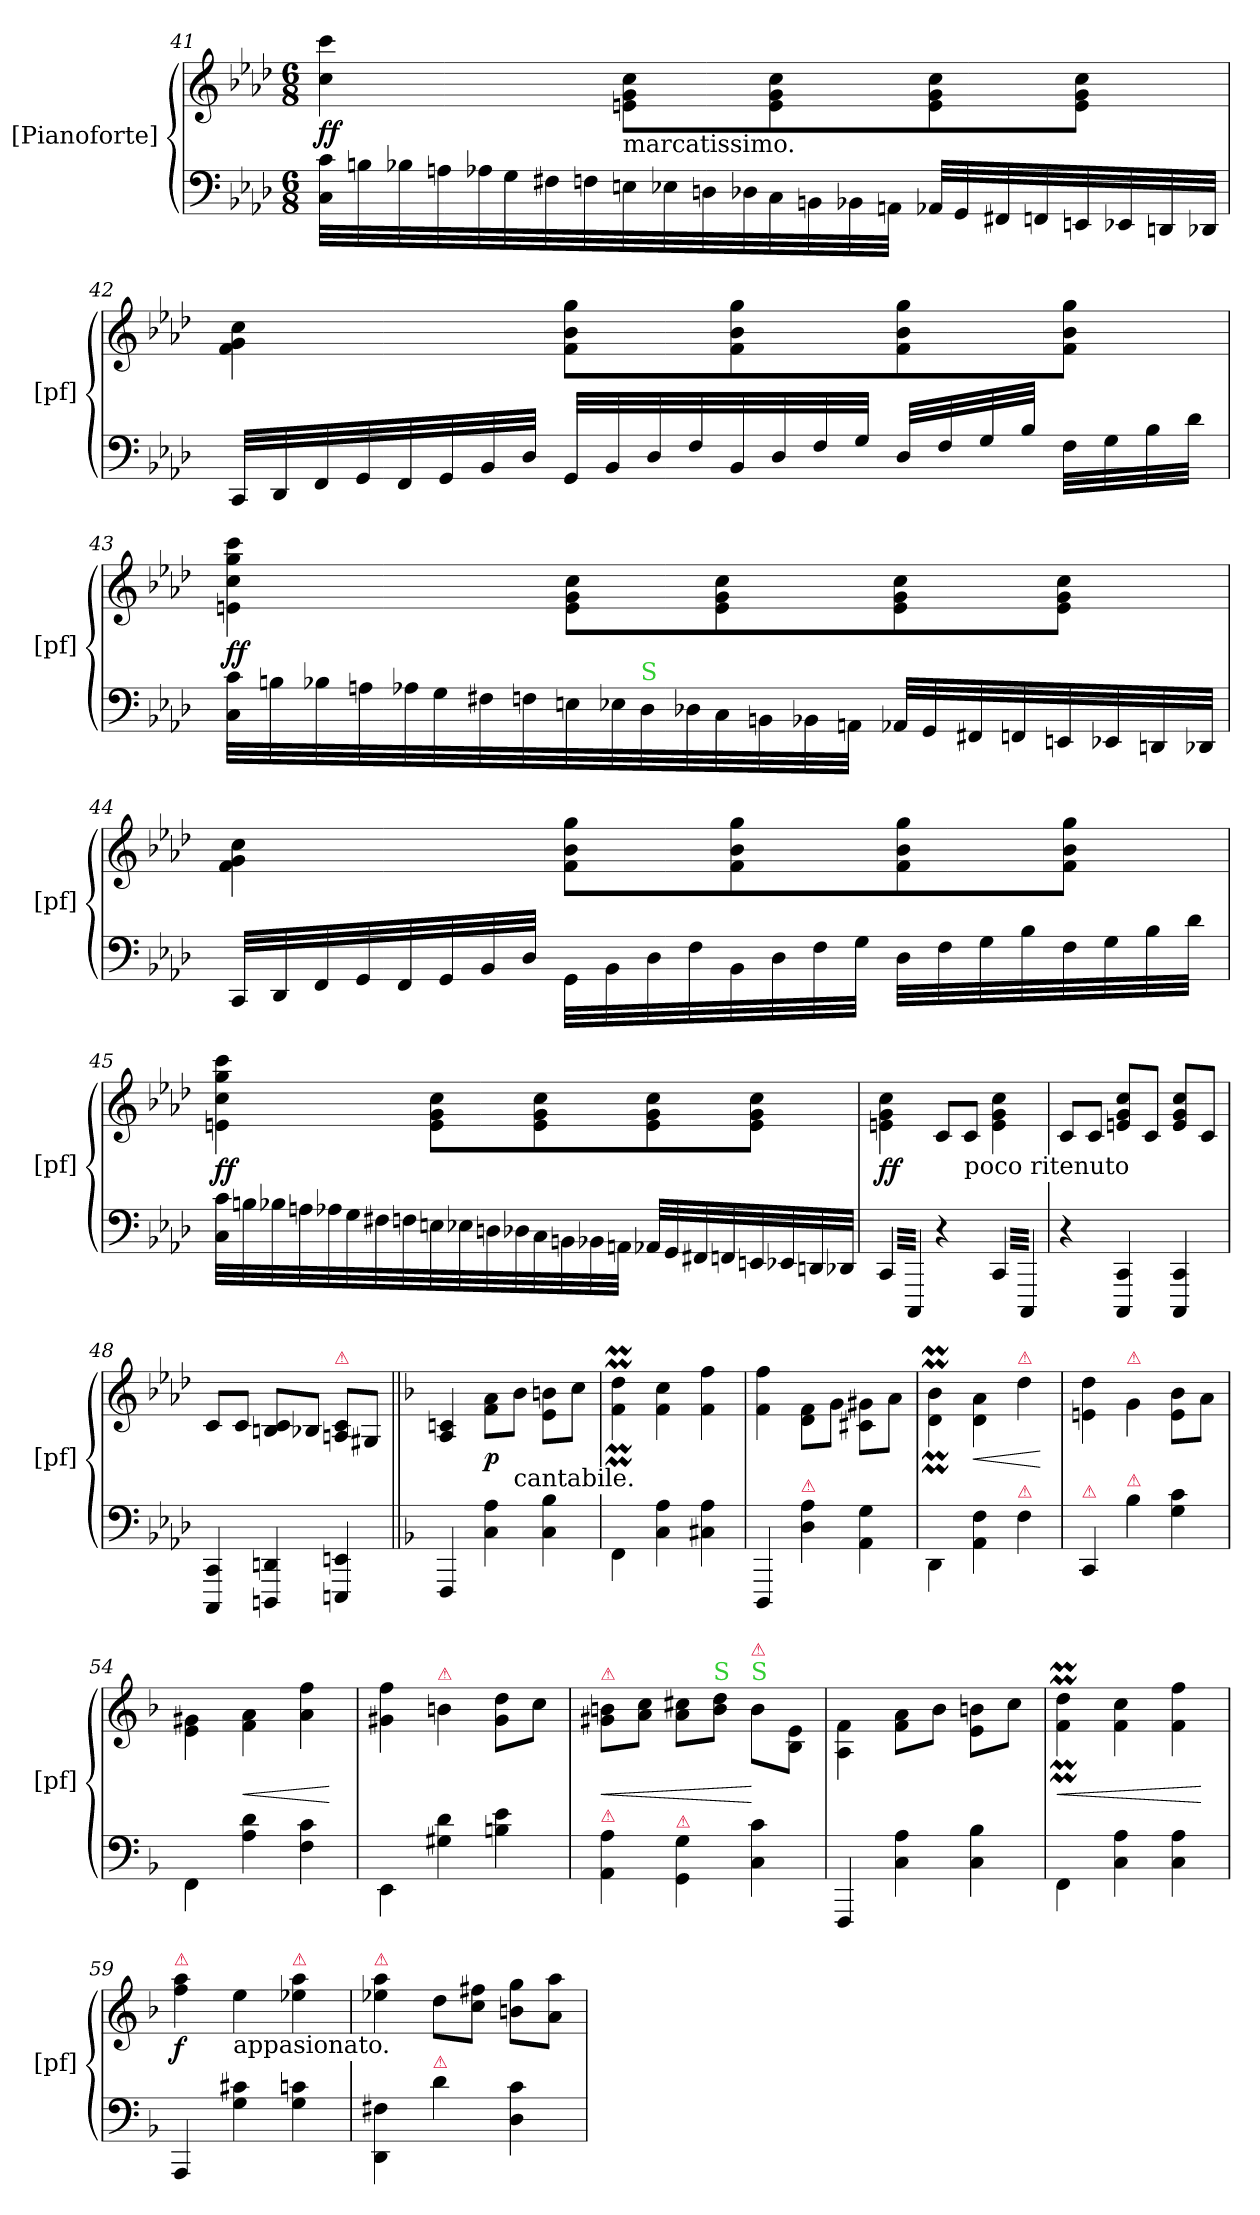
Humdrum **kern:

**kern	**kern	**dynam
*part2	*part1	*part1
*staff2	*staff1	*staff1
*	*I"[Pianoforte]	*
*	*I'[pf]	*
*clefF4	*clefG2	*
*k[b-e-a-d-]	*k[b-e-a-d-]	*
*M6/8	*M6/8	*
=41	=41	=41
32C\ 32c\LLL	4cc\ 4ccc\	ff
32Bn\	.	.
32B-X\	.	.
32An\	.	.
32A-X\	.	.
32G\	.	.
32F#X\	.	.
32Fn\	.	.
!	!LO:TX:b:t=marcatissimo.	!
32En\	8en\ 8g\ 8cc\L	.
32E-X\	.	.
32Dn\	.	.
32D-X\	.	.
32C\	8e\ 8g\ 8cc\	.
32BBn\	.	.
32BB-X\	.	.
32AAn\JJJ	.	.
32AA-X/LLL	8e\ 8g\ 8cc\	.
32GG/	.	.
32FF#X/	.	.
32FFn/	.	.
32EEn/	8e\ 8g\ 8cc\J	.
32EE-X/	.	.
32DDn/	.	.
32DD-X/JJJ	.	.
=42	=42	=42
32CC/LLL	4f\ 4g\ 4cc\	.
32DD-/	.	.
32FF/	.	.
32GG/	.	.
32FF/	.	.
32GG/	.	.
32BB-/	.	.
32D-/JJJ	.	.
32GG/LLL	8f\ 8b-\ 8gg\L	.
32BB-/	.	.
32D-/	.	.
32F/	.	.
32BB-/	8f\ 8b-\ 8gg\	.
32D-/	.	.
32F/	.	.
32G/JJJ	.	.
32D-/LLL	8f\ 8b-\ 8gg\	.
32F/	.	.
32G/	.	.
32B-/JJJ	.	.
32F\LLL	8f\ 8b-\ 8gg\J	.
32G\	.	.
32B-\	.	.
32d-\JJJ	.	.
=43	=43	=43
32C\ 32c\LLL	4en\ 4cc\ 4gg\ 4ccc\	ff
32Bn\	.	.
32B-X\	.	.
32An\	.	.
32A-X\	.	.
32G\	.	.
32F#X\	.	.
32Fn\	.	.
32En\	8e\ 8g\ 8cc\L	.
32E-X\	.	.
!LO:TX:a:color=limegreen:t=S	!	!
32D-\	.	.
32D-X\	.	.
32C\	8e\ 8g\ 8cc\	.
32BBn\	.	.
32BB-X\	.	.
32AAn\JJJ	.	.
32AA-X/LLL	8e\ 8g\ 8cc\	.
32GG/	.	.
32FF#X/	.	.
32FFn/	.	.
32EEn/	8e\ 8g\ 8cc\J	.
32EE-X/	.	.
32DDn/	.	.
32DD-X/JJJ	.	.
=44	=44	=44
32CC/LLL	4f\ 4g\ 4cc\	.
32DD-/	.	.
32FF/	.	.
32GG/	.	.
32FF/	.	.
32GG/	.	.
32BB-/	.	.
32D-/JJJ	.	.
32GG\LLL	8f\ 8b-\ 8gg\L	.
32BB-\	.	.
32D-\	.	.
32F\	.	.
32BB-\	8f\ 8b-\ 8gg\	.
32D-\	.	.
32F\	.	.
32G\JJJ	.	.
32D-\LLL	8f\ 8b-\ 8gg\	.
32F\	.	.
32G\	.	.
32B-\	.	.
32F\	8f\ 8b-\ 8gg\J	.
32G\	.	.
32B-\	.	.
32d-\JJJ	.	.
=45	=45	=45
32C\ 32c\LLL	4en\ 4cc\ 4gg\ 4ccc\	ff
32Bn\	.	.
32B-X\	.	.
32An\	.	.
32A-X\	.	.
32G\	.	.
32F#X\	.	.
32Fn\	.	.
32En\	8e\ 8g\ 8cc\L	.
32E-X\	.	.
32Dn\	.	.
32D-X\	.	.
32C\	8e\ 8g\ 8cc\	.
32BBn\	.	.
32BB-X\	.	.
32AAn\JJJ	.	.
32AA-X/LLL	8e\ 8g\ 8cc\	.
32GG/	.	.
32FF#X/	.	.
32FFn/	.	.
32EEn/	8e\ 8g\ 8cc\J	.
32EE-X/	.	.
32DDn/	.	.
32DD-X/JJJ	.	.
=46	=46	=46
*tremolo	*	*
32CC/LLL	4en\ 4g\ 4cc\	ff
32CCC/	.	.
32CC/	.	.
32CCC/	.	.
32CC/	.	.
32CCC/	.	.
32CC/	.	.
32CCC/JJJ	.	.
4r	8c/L	.
.	.	.
.	.	.
.	.	.
!	!LO:TX:b:t=poco ritenuto	!
.	8c/J	.
32CC/LLL	4e\ 4g\ 4cc\	.
32CCC/	.	.
32CC/	.	.
32CCC/	.	.
32CC/	.	.
32CCC/	.	.
32CC/	.	.
32CCC/JJJ	.	.
*Xtremolo	*	*
=47	=47	=47
4r	8c/L	.
.	.	.
.	.	.
.	.	.
.	8c/J	.
4CCC/ 4CC/	8en/ 8g/ 8cc/L	.
.	8c/J	.
4CCC/ 4CC/	8e/ 8g/ 8cc/L	.
.	8c/J	.
=48	=48	=48
4CCC/ 4CC/	8c/L	.
.	8c/J	.
4DDDn/ 4DDn/	8Bn/ 8c/L	.
.	8B-X/J	.
!	!LO:TX:a:color=crimson:t=⚠	!
4EEEn/ 4EEn/	8An/ 8c/L	.
.	8G#X/J	.
=49||	=49||	=49||
*k[b-]	*k[b-]	*
4FFF/	4A/ 4cn/	.
4C\ 4A\	8f\ 8a\L	p
!	!LO:TX:b:t=cantabile.	!
.	8b-\J	.
4C\ 4B-\	8e\ 8bn\L	.
.	8cc\J	.
=50	=50	=50
4FF\	4fM\ 4ddM\	.
4C\ 4A\	4f\ 4cc\	.
4C#X\ 4A\	4f\ 4ff\	.
=51	=51	=51
4DDD/	4f\ 4ff\	.
!LO:TX:a:color=crimson:t=⚠	!	!
4D\ 4A\	8d\ 8f\L	.
.	8g\J	.
4AA\ 4G\	8c#X\ 8g#X\L	.
.	8a\J	.
=52	=52	=52
4DD\	4dM\ 4b-M\	.
!	!	!LO:HP:b
4AA\ 4F\	4d\ 4a\	<
!	!LO:TX:a:color=crimson:t=⚠	!
!LO:TX:a:color=crimson:t=⚠	!	!
4F\	4dd\	.
.	.	[
=53	=53	=53
!LO:TX:a:color=crimson:t=⚠	!	!
4CC/	4en\ 4dd\	.
!	!LO:TX:a:color=crimson:t=⚠	!
!LO:TX:a:color=crimson:t=⚠	!	!
4B-\	4g\	.
4G\ 4c\	8e\ 8b-\L	.
.	8a\J	.
=54	=54	=54
4FF\	4e\ 4g#X\	.
!	!	!LO:HP:b
4A\ 4d\	4f\ 4a\	<
4F\ 4c\	4a\ 4ff\	.
.	.	[
=55	=55	=55
4EE\	4g#X\ 4ff\	.
!	!LO:TX:a:color=crimson:t=⚠	!
4G#X\ 4d\	4bn\	.
4Bn\ 4e\	8g#\ 8dd\L	.
.	8cc\J	.
=56	=56	=56
!	!LO:TX:a:color=crimson:t=⚠	!
!LO:TX:a:color=crimson:t=⚠	!	!
!	!	!LO:HP:b
4AA\ 4A\	8g#X\ 8bn\L	<
.	8a\ 8cc\J	.
!LO:TX:a:color=crimson:t=⚠	!	!
4GG\ 4G\	8a\ 8cc#X\L	.
!	!LO:TX:a:color=limegreen:t=S	!
.	8b\ 8dd\J	.
!	!LO:TX:a:color=limegreen:t=S	!
!	!LO:TX:a:color=crimson:t=⚠	!
4C\ 4c\	8b\L	[
.	8B-\ 8e\J	.
=57	=57	=57
4FFF/	4A\ 4f\	.
4C\ 4A\	8f\ 8a\L	.
.	8b-\J	.
4C\ 4B-\	8e\ 8bn\L	.
.	8cc\J	.
=58	=58	=58
!	!	!LO:HP:b
4FF\	4fM\ 4ddM\	<
4C\ 4A\	4f\ 4cc\	.
4C\ 4A\	4f\ 4ff\	.
.	.	[
=59	=59	=59
!	!LO:TX:a:color=crimson:t=⚠	!
4AAA/	4ff\ 4aa\	f
!	!LO:TX:b:t=appasionato.	!
4G\ 4c#X\	4ee\	.
!	!LO:TX:a:color=crimson:t=⚠	!
4G\ 4cn\	4ee-X\ 4aa\	.
=60	=60	=60
!	!LO:TX:a:color=crimson:t=⚠	!
4DD\ 4F#X\	4ee-X\ 4aa\	.
!LO:TX:a:color=crimson:t=⚠	!	!
4d\	8dd\L	.
.	8cc\ 8ff#X\J	.
4D\ 4c\	8bn\ 8gg\L	.
.	8a\ 8aa\J	.
=	=	=
*-	*-	*-
